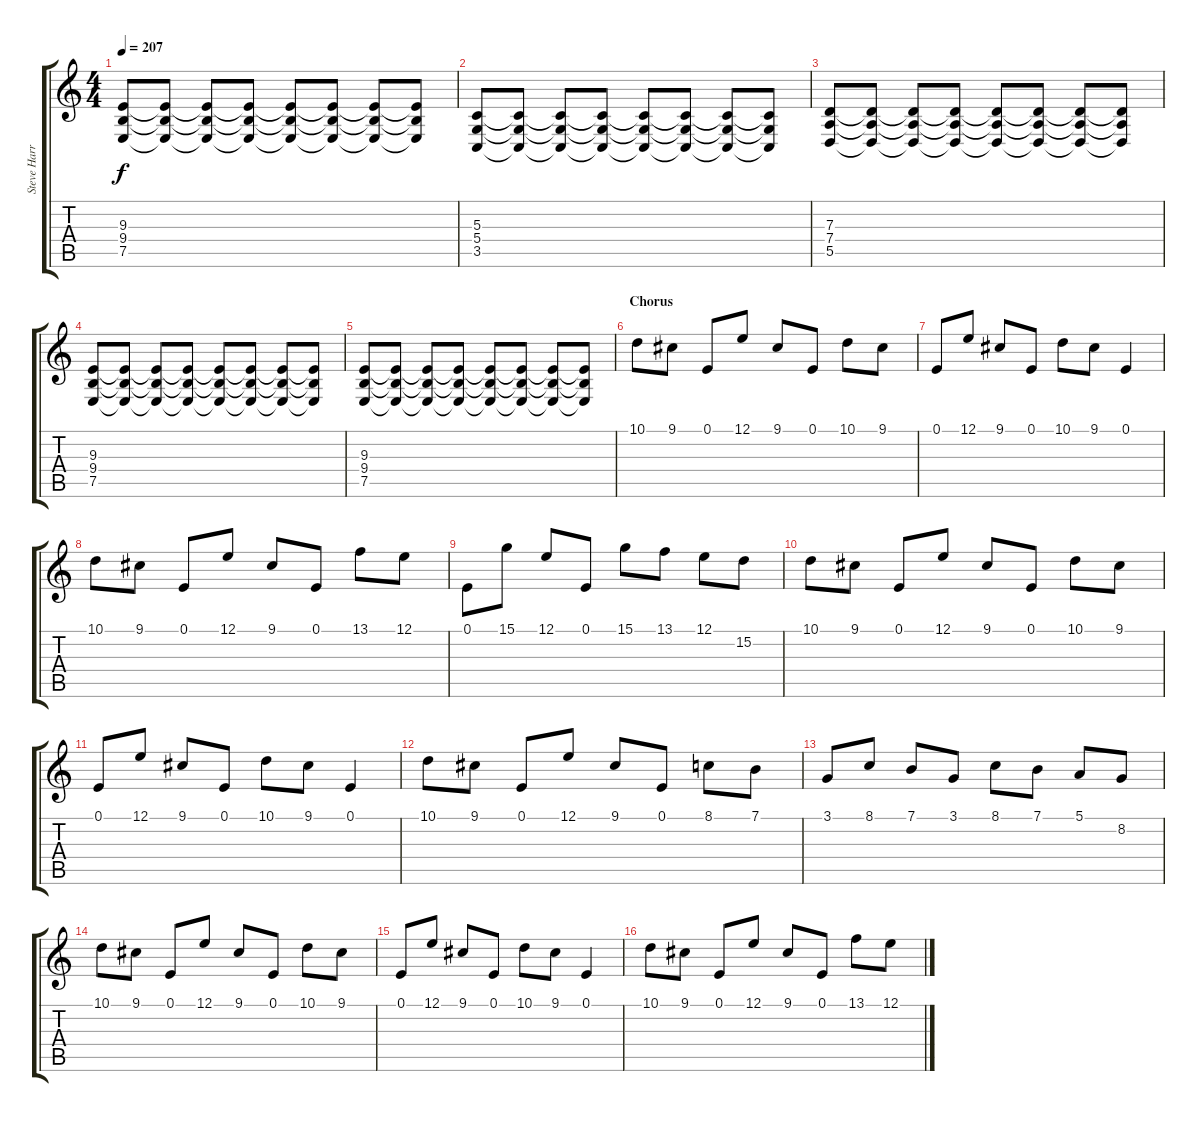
\track ("Steve Harris - Keyboard" "Steve Harr") {instrument stringensemble1}
\staff {score tabs}
\tuning (E4 B3 G3 D3 A2 E2) {hide}
\ts (4 4)
\tempo 207
\clef g2
\ks c
(9.3 9.4 7.5).8{dy f} (9.3{t} 9.4{t} 7.5{t}).8 (9.3{t} 9.4{t} 7.5{t}).8 (9.3{t} 9.4{t} 7.5{t}).8 (9.3{t} 9.4{t} 7.5{t}).8 (9.3{t} 9.4{t} 7.5{t}).8 (9.3{t} 9.4{t} 7.5{t}).8 (9.3{t} 9.4{t} 7.5{t}).8 |
(5.3 5.4 3.5).8 (5.3{t} 5.4{t} 3.5{t}).8 (5.3{t} 5.4{t} 3.5{t}).8 (5.3{t} 5.4{t} 3.5{t}).8 (5.3{t} 5.4{t} 3.5{t}).8 (5.3{t} 5.4{t} 3.5{t}).8 (5.3{t} 5.4{t} 3.5{t}).8 (5.3{t} 5.4{t} 3.5{t}).8 |
(7.3 7.4 5.5).8 (7.3{t} 7.4{t} 5.5{t}).8 (7.3{t} 7.4{t} 5.5{t}).8 (7.3{t} 7.4{t} 5.5{t}).8 (7.3{t} 7.4{t} 5.5{t}).8 (7.3{t} 7.4{t} 5.5{t}).8 (7.3{t} 7.4{t} 5.5{t}).8 (7.3{t} 7.4{t} 5.5{t}).8 |
(9.3 9.4 7.5).8 (9.3{t} 9.4{t} 7.5{t}).8 (9.3{t} 9.4{t} 7.5{t}).8 (9.3{t} 9.4{t} 7.5{t}).8 (9.3{t} 9.4{t} 7.5{t}).8 (9.3{t} 9.4{t} 7.5{t}).8 (9.3{t} 9.4{t} 7.5{t}).8 (9.3{t} 9.4{t} 7.5{t}).8 |
(9.3 9.4 7.5).8 (9.3{t} 9.4{t} 7.5{t}).8 (9.3{t} 9.4{t} 7.5{t}).8 (9.3{t} 9.4{t} 7.5{t}).8 (9.3{t} 9.4{t} 7.5{t}).8 (9.3{t} 9.4{t} 7.5{t}).8 (9.3{t} 9.4{t} 7.5{t}).8 (9.3{t} 9.4{t} 7.5{t}).8 |
\section ("" "Chorus")
10.1.8 9.1.8 0.1.8 12.1.8 9.1.8 0.1.8 10.1.8 9.1.8 |
0.1.8 12.1.8 9.1.8 0.1.8 10.1.8 9.1.8 0.1.4 |
10.1.8 9.1.8 0.1.8 12.1.8 9.1.8 0.1.8 13.1.8 12.1.8 |
0.1.8 15.1.8 12.1.8 0.1.8 15.1.8 13.1.8 12.1.8 15.2.8 |
10.1.8 9.1.8 0.1.8 12.1.8 9.1.8 0.1.8 10.1.8 9.1.8 |
0.1.8 12.1.8 9.1.8 0.1.8 10.1.8 9.1.8 0.1.4 |
10.1.8 9.1.8 0.1.8 12.1.8 9.1.8 0.1.8 8.1.8 7.1.8 |
3.1.8 8.1.8 7.1.8 3.1.8 8.1.8 7.1.8 5.1.8 8.2.8 |
10.1.8 9.1.8 0.1.8 12.1.8 9.1.8 0.1.8 10.1.8 9.1.8 |
0.1.8 12.1.8 9.1.8 0.1.8 10.1.8 9.1.8 0.1.4 |
10.1.8 9.1.8 0.1.8 12.1.8 9.1.8 0.1.8 13.1.8 12.1.8
